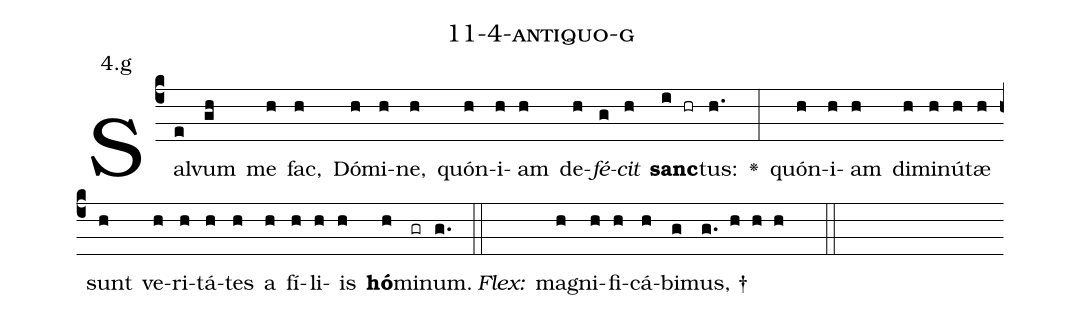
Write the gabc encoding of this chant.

name: 11-4-antiquo-g;
annotation: 4.g;
%%
(c4)Sal(e)vum(gh) me(h) fac,(h) Dó(h)mi(h)ne,(h) quón(h)i(h)am(h) de(h)<i>fé</i>(g)<i>cit</i>(h) <b>sanc</b>(i hr)tus:(h.) <v>\greheightstar</v>(:) quón(h)i(h)am(h) di(h)mi(h)nú(h)tæ(h) sunt(h) ve(h)ri(h)tá(h)tes(h) a(h) fí(h)li(h)is(h) <b>hó</b>(h)mi(gr)num.(g.) (::)
<i>Flex:</i>()  ma(h)gni(h)fi(h)cá(h)bi(g)mus, †(g. h h h  ::)

%E(h) u(h) o(h) u(h) a(h) e.(g.) (::)
